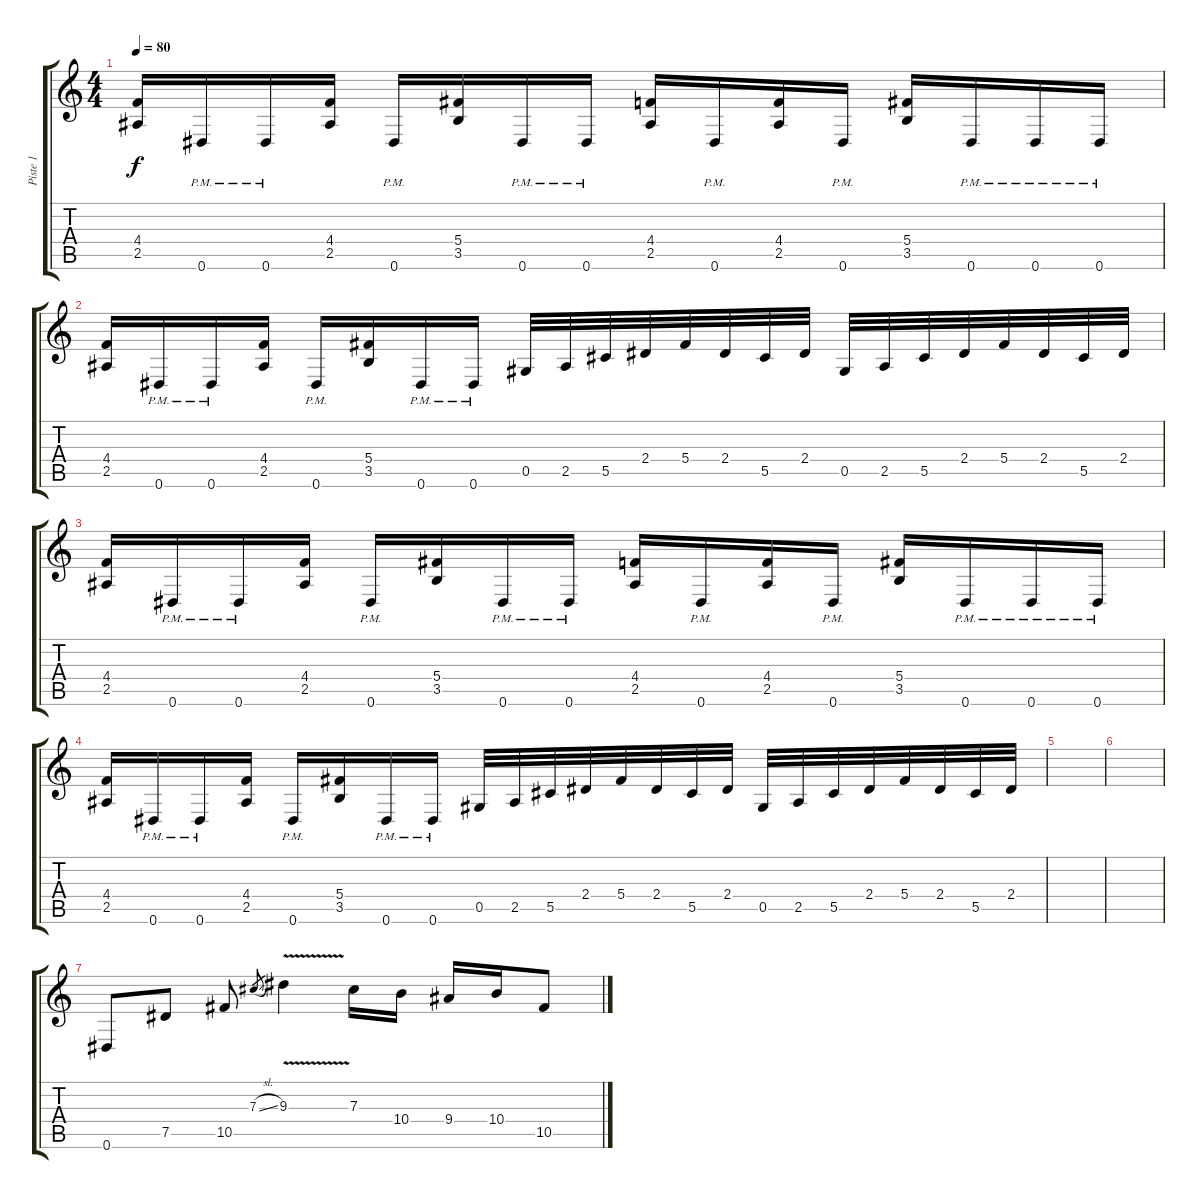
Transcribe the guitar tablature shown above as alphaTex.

\track ("Piste 1" "Piste 1") {instrument distortionguitar}
\staff {score tabs}
\tuning (Eb4 Bb3 Gb3 Db3 Ab2 Eb2) {hide}
\ts (4 4)
\tempo 80
\clef g2
\ks c
(4.4 2.5).16{dy f} 0.6{pm}.16 0.6{pm}.16 (4.4 2.5).16 0.6{pm}.16 (5.4 3.5).16 0.6{pm}.16 0.6{pm}.16 (4.4 2.5).16 0.6{pm}.16 (4.4 2.5).16 0.6{pm}.16 (5.4 3.5).16 0.6{pm}.16 0.6{pm}.16 0.6{pm}.16 |
(4.4 2.5).16 0.6{pm}.16 0.6{pm}.16 (4.4 2.5).16 0.6{pm}.16 (5.4 3.5).16 0.6{pm}.16 0.6{pm}.16 0.5.32 2.5.32 5.5.32 2.4.32 5.4.32 2.4.32 5.5.32 2.4.32 0.5.32 2.5.32 5.5.32 2.4.32 5.4.32 2.4.32 5.5.32 2.4.32 |
(4.4 2.5).16 0.6{pm}.16 0.6{pm}.16 (4.4 2.5).16 0.6{pm}.16 (5.4 3.5).16 0.6{pm}.16 0.6{pm}.16 (4.4 2.5).16 0.6{pm}.16 (4.4 2.5).16 0.6{pm}.16 (5.4 3.5).16 0.6{pm}.16 0.6{pm}.16 0.6{pm}.16 |
(4.4 2.5).16 0.6{pm}.16 0.6{pm}.16 (4.4 2.5).16 0.6{pm}.16 (5.4 3.5).16 0.6{pm}.16 0.6{pm}.16 0.5.32 2.5.32 5.5.32 2.4.32 5.4.32 2.4.32 5.5.32 2.4.32 0.5.32 2.5.32 5.5.32 2.4.32 5.4.32 2.4.32 5.5.32 2.4.32 |
|
|
0.6.8 7.5.8 10.5.8 7.3{sl}.8{gr} 9.3{v}.4 7.3.16 10.4.16 9.4.16 10.4.16 10.5.8
